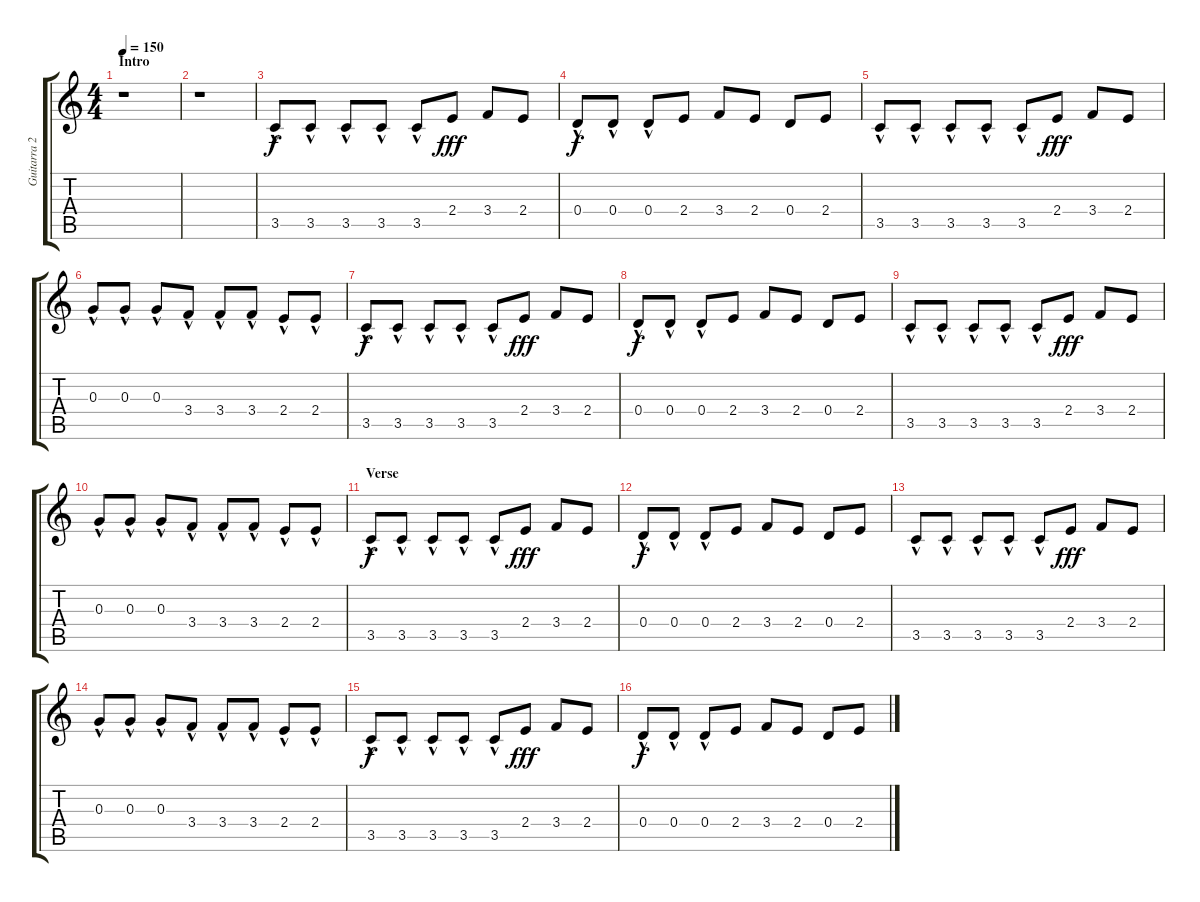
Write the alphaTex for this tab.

\track ("Guitarra 2 - Erik" "Guitarra 2") {instrument distortionguitar}
\staff {score tabs}
\tuning (E4 B3 G3 D3 A2 E2) {hide}
\ts (4 4)
\section ("" "Intro")
\tempo 150
\clef g2
\ks c
r.1{dy f instrument distortionguitar} |
r.1 |
3.5{hac}.8{instrument overdrivenguitar} 3.5{hac}.8 3.5{hac}.8 3.5{hac}.8 3.5{hac}.8 2.4.8{dy fff} 3.4.8 2.4.8 |
0.4{hac}.8{dy f} 0.4{hac}.8 0.4{hac}.8 2.4.8 3.4.8 2.4.8 0.4.8 2.4.8 |
3.5{hac}.8 3.5{hac}.8 3.5{hac}.8 3.5{hac}.8 3.5{hac}.8 2.4.8{dy fff} 3.4.8 2.4.8 |
0.3{hac}.8 0.3{hac}.8 0.3{hac}.8 3.4{hac}.8 3.4{hac}.8 3.4{hac}.8 2.4{hac}.8 2.4{hac}.8 |
3.5{hac}.8{dy f} 3.5{hac}.8 3.5{hac}.8 3.5{hac}.8 3.5{hac}.8 2.4.8{dy fff} 3.4.8 2.4.8 |
0.4{hac}.8{dy f} 0.4{hac}.8 0.4{hac}.8 2.4.8 3.4.8 2.4.8 0.4.8 2.4.8 |
3.5{hac}.8 3.5{hac}.8 3.5{hac}.8 3.5{hac}.8 3.5{hac}.8 2.4.8{dy fff} 3.4.8 2.4.8 |
0.3{hac}.8 0.3{hac}.8 0.3{hac}.8 3.4{hac}.8 3.4{hac}.8 3.4{hac}.8 2.4{hac}.8 2.4{hac}.8 |
\section ("" "Verse")
3.5{hac}.8{dy f} 3.5{hac}.8 3.5{hac}.8 3.5{hac}.8 3.5{hac}.8 2.4.8{dy fff} 3.4.8 2.4.8 |
0.4{hac}.8{dy f} 0.4{hac}.8 0.4{hac}.8 2.4.8 3.4.8 2.4.8 0.4.8 2.4.8 |
3.5{hac}.8 3.5{hac}.8 3.5{hac}.8 3.5{hac}.8 3.5{hac}.8 2.4.8{dy fff} 3.4.8 2.4.8 |
0.3{hac}.8 0.3{hac}.8 0.3{hac}.8 3.4{hac}.8 3.4{hac}.8 3.4{hac}.8 2.4{hac}.8 2.4{hac}.8 |
3.5{hac}.8{dy f} 3.5{hac}.8 3.5{hac}.8 3.5{hac}.8 3.5{hac}.8 2.4.8{dy fff} 3.4.8 2.4.8 |
0.4{hac}.8{dy f} 0.4{hac}.8 0.4{hac}.8 2.4.8 3.4.8 2.4.8 0.4.8 2.4.8
